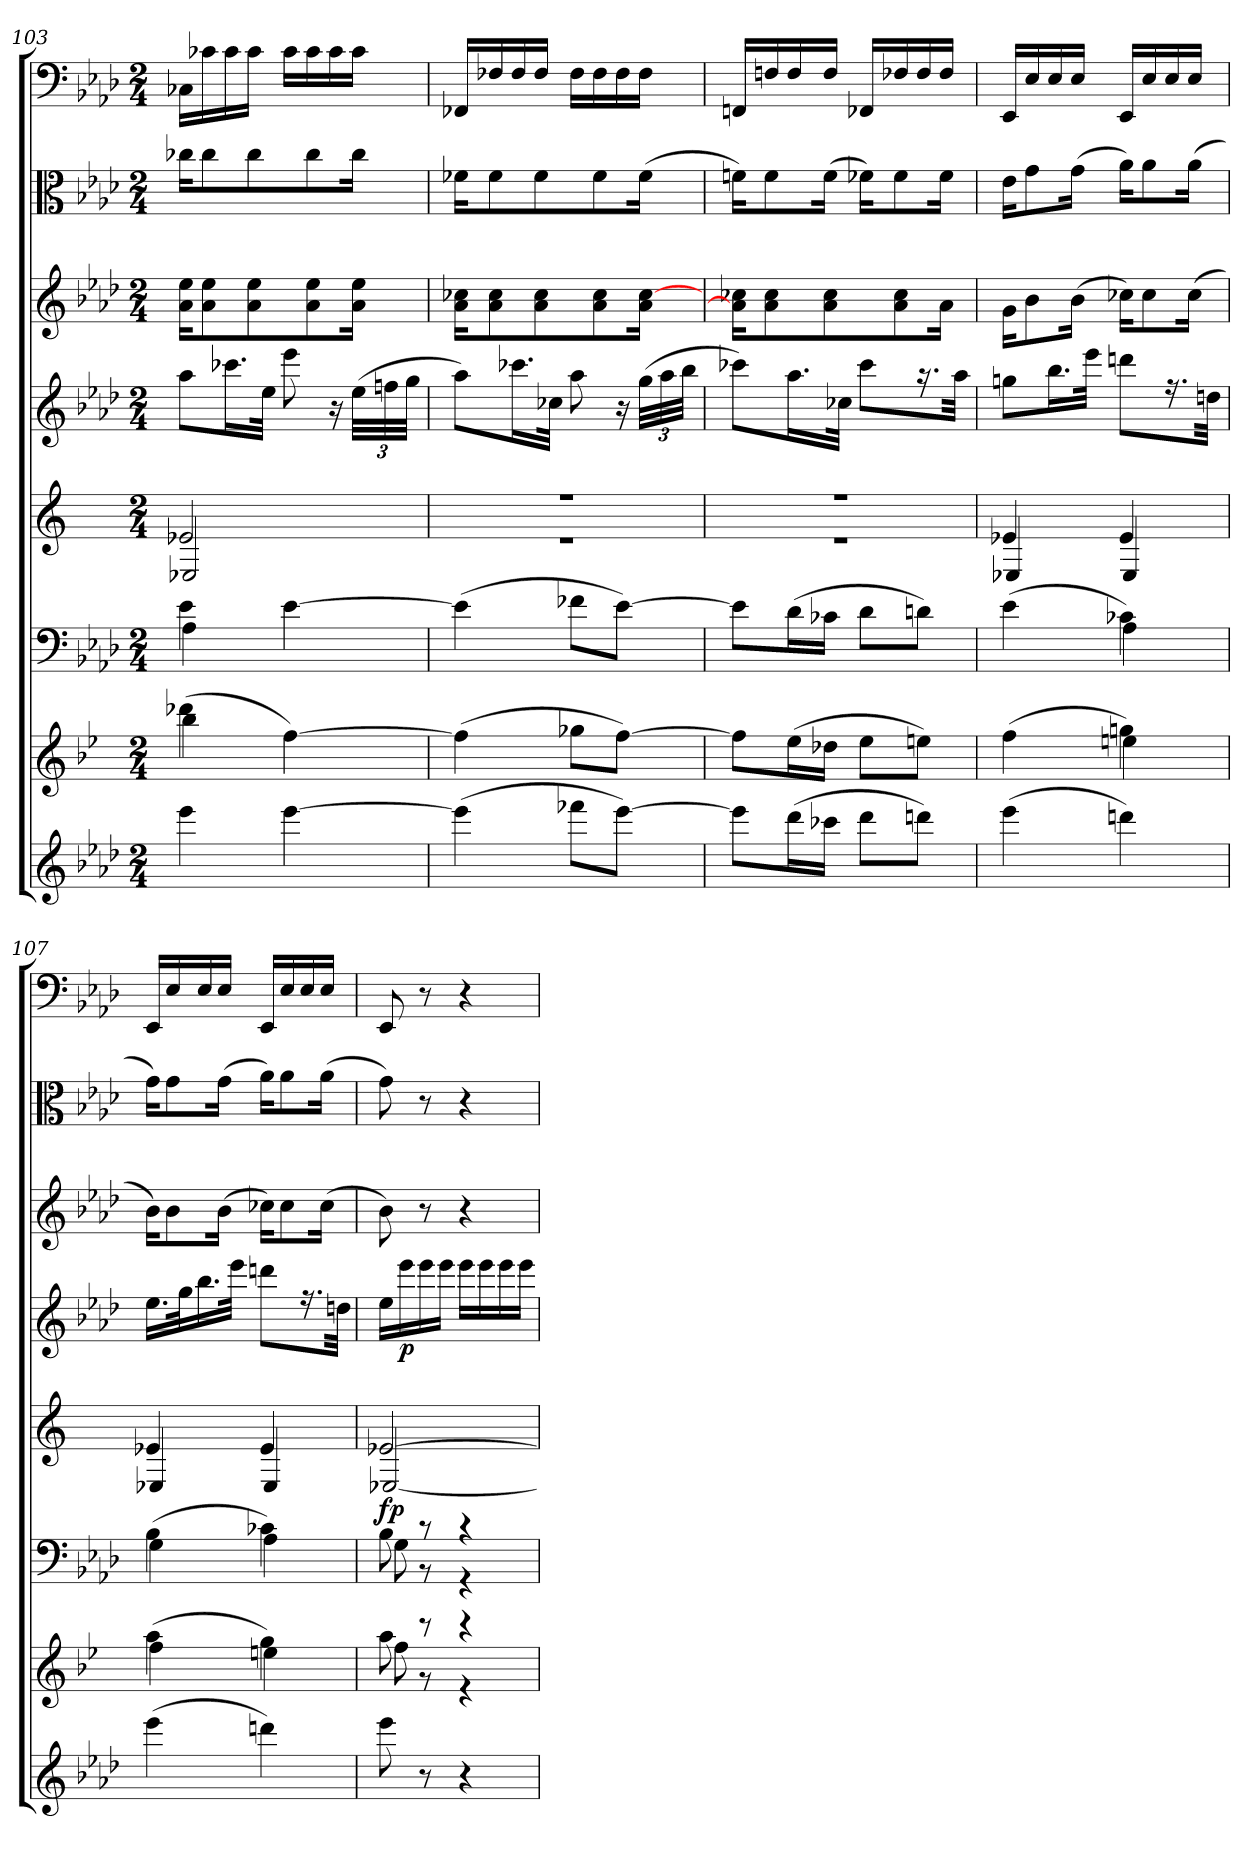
**kern	**kern	**kern	**kern	**dynam	**kern	**dynam	**kern	**kern	**kern
*part8	*part7	*part6	*part5	*part5	*part4	*part4	*part3	*part2	*part1
*staff8	*staff7	*staff6	*staff5	*staff5	*staff4	*staff4	*staff3	*staff2	*staff1
*clefG2	*clefG2	*clefF4	*clefG2	*	*clefG2	*	*clefG2	*clefC3	*clefF4
*k[b-e-a-d-]	*k[b-e-]	*k[b-e-a-d-]	*k[]	*	*k[b-e-a-d-]	*	*k[b-e-a-d-]	*k[b-e-a-d-]	*k[b-e-a-d-]
*A-:	*	*A-:	*	*	*A-:	*	*A-:	*A-:	*A-:
*M2/4	*M2/4	*M2/4	*M2/4	*	*M2/4	*	*M2/4	*M2/4	*M2/4
=103	=103	=103	=103	=103	=103	=103	=103	=103	=103
*	*^	*^	*^	*	*	*	*	*	*
4eee-\	(4ddd-X\	4bb-\	4e-\	4A-\	2e-X/	2E-X/	.	8aa-\L	.	16a-\ 16ee-\KL	16cc-X\KL	16C-X\LL
.	.	.	.	.	.	.	.	.	.	8a-\ 8ee-\	8cc-\	16c-X\
.	.	.	.	.	.	.	.	16.ccc-X\L	.	.	.	16c-\
.	.	.	.	.	.	.	.	.	.	8a-\ 8ee-\	8cc-\	16c-\JJ
.	.	.	.	.	.	.	.	32ee-\JJk	.	.	.	.
[4eee-\	[4ff\)	4ryy	[4e-\	4ryy	.	.	.	8eee-\	.	.	.	16c-\LL
.	.	.	.	.	.	.	.	.	.	8a-\ 8ee-\	8cc-\	16c-\
.	.	.	.	.	.	.	.	16r	.	.	.	16c-\
.	.	.	.	.	.	.	.	(48ee-\LLL	.	16a-\ 16ee-\Jk	16cc-\Jk	16c-\JJ
.	.	.	.	.	.	.	.	48ffn\	.	.	.	.
.	.	.	.	.	.	.	.	48gg\JJJ	.	.	.	.
*	*v	*v	*	*	*	*	*	*	*	*	*	*
*	*	*v	*v	*	*	*	*	*	*	*	*
=104	=104	=104	=104	=104	=104	=104	=104	=104	=104	=104
(4eee-\]	(4ff\]	(4e-\]	2r	2r	.	8aa-\L)	.	16a-\ 16cc-X\KL	16f-X\KL	16FF-X/LL
.	.	.	.	.	.	.	.	8a-\ 8cc-\	8f-\	16F-X/
.	.	.	.	.	.	16.ccc-X\L	.	.	.	16F-/
.	.	.	.	.	.	.	.	8a-\ 8cc-\	8f-\	16F-/JJ
.	.	.	.	.	.	32cc-X\JJk	.	.	.	.
8fff-X\L	8gg-X\L	8f-X\L	.	.	.	8aa-\	.	.	.	16F-\LL
.	.	.	.	.	.	.	.	8a-\ 8cc-\	8f-\	16F-\
[8eee-\J)	[8ff\J)	[8e-\J)	.	.	.	16r	.	.	.	16F-\
.	.	.	.	.	.	(48gg\LLL	.	16a-\ [16cc-\Jk	(16f-\Jk	16F-\JJ
.	.	.	.	.	.	48aa-\	.	.	.	.
.	.	.	.	.	.	48bb-\JJJ	.	.	.	.
=105	=105	=105	=105	=105	=105	=105	=105	=105	=105	=105
8eee-\L]	8ff\L]	8e-\L]	2r	2r	.	8ccc-X\L)	.	16a-]\ 16cc-X\KL	16fn\KL)	16FFn/LL
.	.	.	.	.	.	.	.	8a-\ 8cc-\	8f\	16Fn/
(16ddd-\L	(16ee-\L	(16d-\L	.	.	.	16.aa-\L	.	.	.	16F/
16ccc-X\JJ	16dd-X\JJ	16c-X\JJ	.	.	.	.	.	8a-\ 8cc-\	(16f\Jk	16F/JJ
.	.	.	.	.	.	32cc-X\JJk	.	.	.	.
8ddd-\L	8ee-\L	8d-\L	.	.	.	8ccc-\L	.	.	16f-X\KL)	16FF-X/LL
.	.	.	.	.	.	.	.	8a-\ 8cc-\	8f-\	16F-X/
8dddn\J)	8een\J)	8dn\J)	.	.	.	16.r	.	.	.	16F-/
.	.	.	.	.	.	.	.	16a-\Jk	16f-\Jk	16F-/JJ
.	.	.	.	.	.	32aa-\Jkk	.	.	.	.
=106	=106	=106	=106	=106	=106	=106	=106	=106	=106	=106
*	*^	*^	*	*	*	*	*	*	*	*
(4eee-\	(4ff\	4ryy	(4e-\	4ryy	4e-X/	4E-X/	.	8ggn\L	.	16g\KL	16e-\KL	16EE-/LL
.	.	.	.	.	.	.	.	.	.	8b-\	8g\	16E-/
.	.	.	.	.	.	.	.	16.bb-\L	.	.	.	16E-/
.	.	.	.	.	.	.	.	.	.	(16b-\Jk	(16g\Jk	16E-/JJ
.	.	.	.	.	.	.	.	32eee-\JJk	.	.	.	.
4dddn\)	4ggn\)	4een\	4c-X\)	4A-\	4e-/	4E-/	.	8dddn\L	.	16cc-X\KL)	16a-\KL)	16EE-/LL
.	.	.	.	.	.	.	.	.	.	8cc-\	8a-\	16E-/
.	.	.	.	.	.	.	.	16.r	.	.	.	16E-/
.	.	.	.	.	.	.	.	.	.	(16cc-\Jk	(16a-\Jk	16E-/JJ
.	.	.	.	.	.	.	.	32ddn\Jkk	.	.	.	.
=107	=107	=107	=107	=107	=107	=107	=107	=107	=107	=107	=107	=107
(4eee-\	(4aa\	4ff\	(4B-\	4G\	4e-X/	4E-X/	.	16.ee-\LL	.	16b-\KL)	16g\KL)	16EE-/LL
.	.	.	.	.	.	.	.	.	.	8b-\	8g\	16E-/
.	.	.	.	.	.	.	.	32gg\K	.	.	.	.
.	.	.	.	.	.	.	.	16.bb-\	.	.	.	16E-/
.	.	.	.	.	.	.	.	.	.	(16b-\Jk	(16g\Jk	16E-/JJ
.	.	.	.	.	.	.	.	32eee-\JJk	.	.	.	.
4dddn\)	4gg\)	4een\	4c-X\)	4A-\	4e-/	4E-/	.	8dddn\L	.	16cc-X\KL)	16a-\KL)	16EE-/LL
.	.	.	.	.	.	.	.	.	.	8cc-\	8a-\	16E-/
.	.	.	.	.	.	.	.	16.r	.	.	.	16E-/
.	.	.	.	.	.	.	.	.	.	(16cc-\Jk	(16a-\Jk	16E-/JJ
.	.	.	.	.	.	.	.	32ddn\Jkk	.	.	.	.
=108	=108	=108	=108	=108	=108	=108	=108	=108	=108	=108	=108	=108
8eee-\	8aa\	8ff\	8B-\	8G\	[2e-X/	[2E-X/	fp	16ee-\LL	.	8b-\)	8g\)	8EE-/
.	.	.	.	.	.	.	.	16eee-\	p	.	.	.
8r	8r	8r	8r	8r	.	.	.	16eee-\	.	8r	8r	8r
.	.	.	.	.	.	.	.	16eee-\JJ	.	.	.	.
4r	4r	4r	4r	4r	.	.	.	16eee-\LL	.	4r	4r	4r
.	.	.	.	.	.	.	.	16eee-\	.	.	.	.
.	.	.	.	.	.	.	.	16eee-\	.	.	.	.
.	.	.	.	.	.	.	.	16eee-\JJ	.	.	.	.
*	*v	*v	*	*	*v	*v	*	*	*	*	*	*
*	*	*v	*v	*	*	*	*	*	*	*
=	=	=	=	=	=	=	=	=	=
*-	*-	*-	*-	*-	*-	*-	*-	*-	*-
